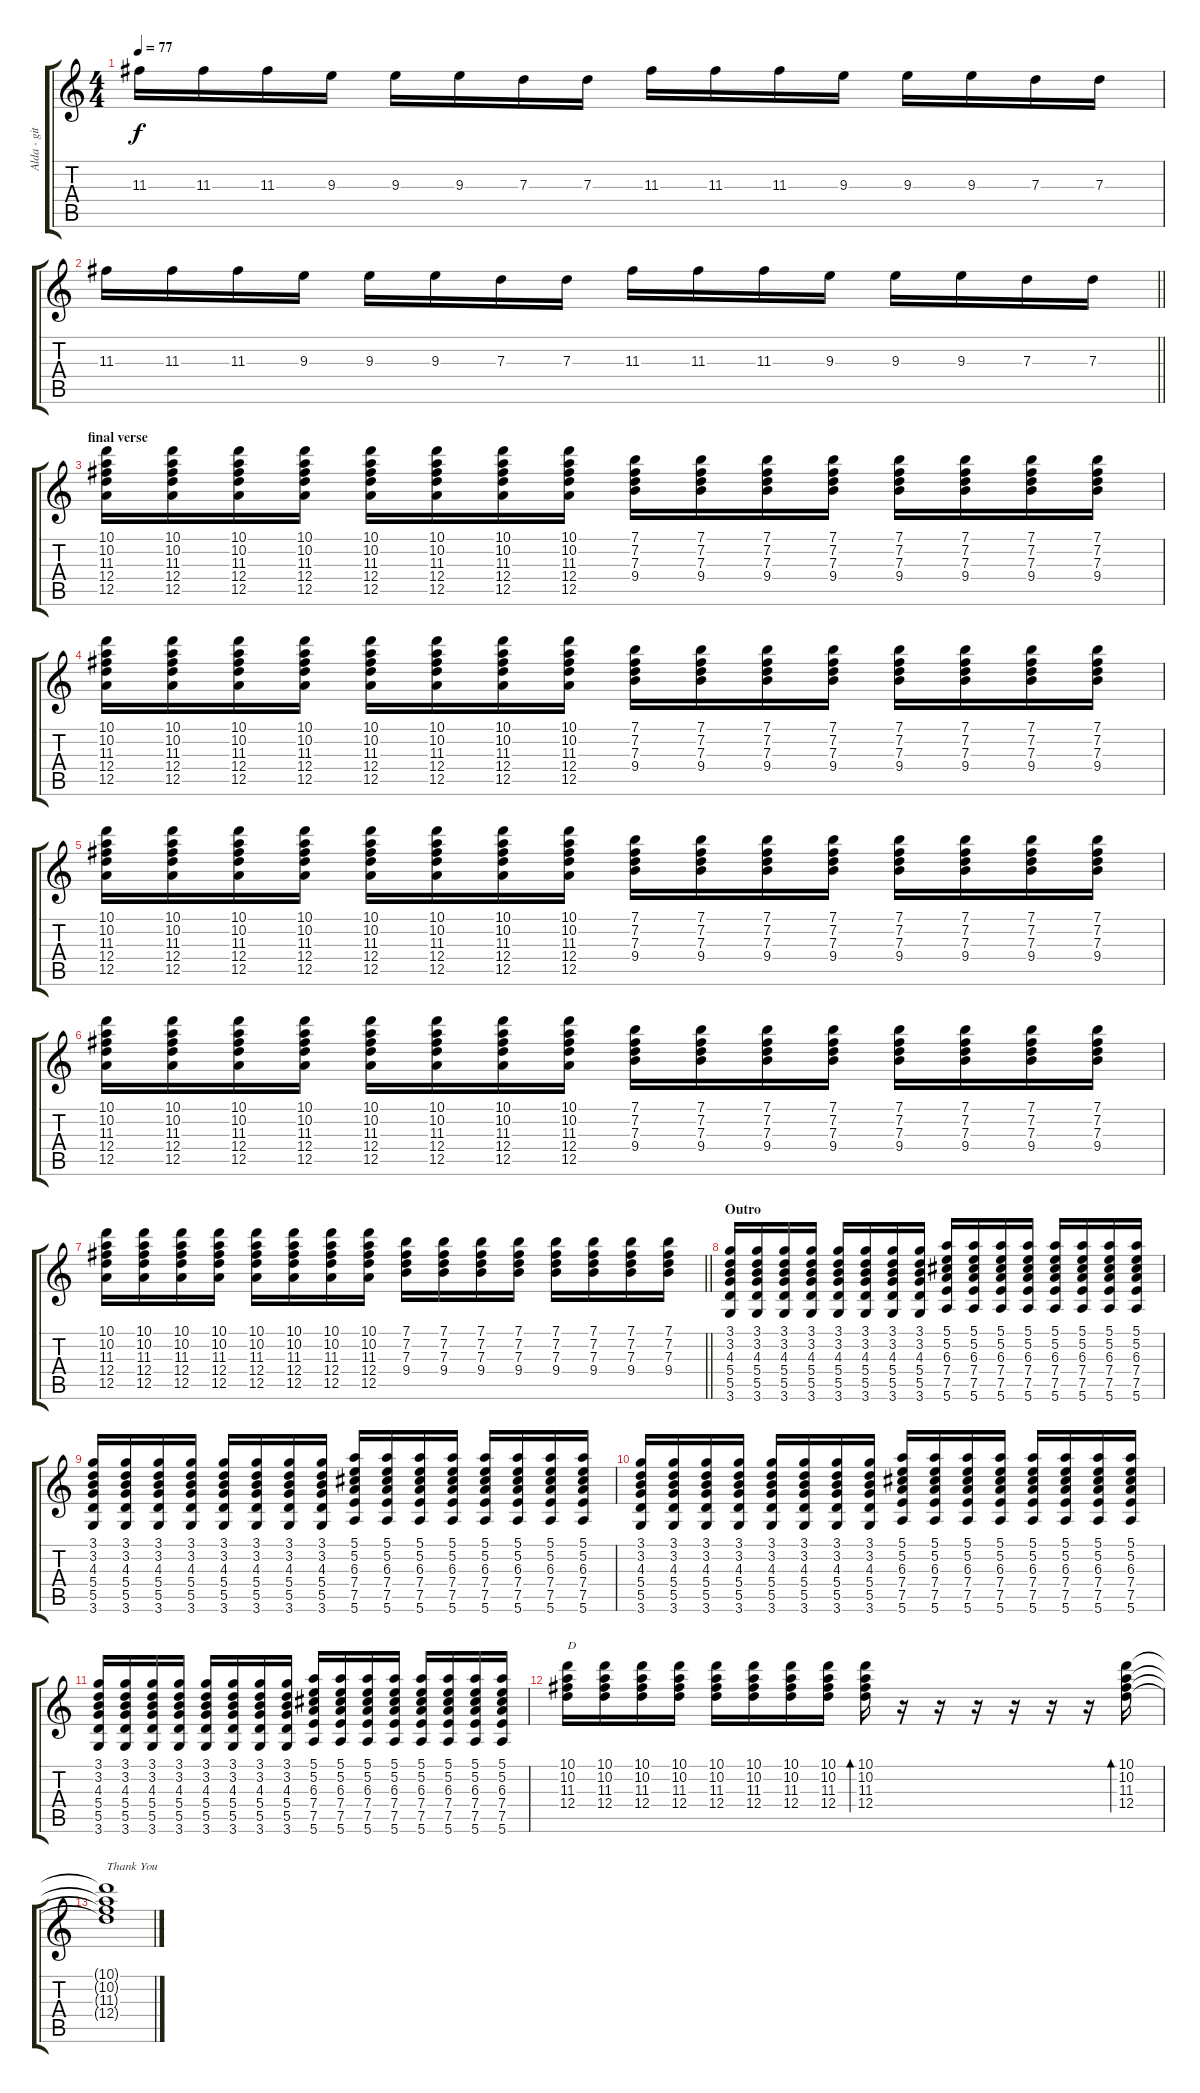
\track ("Alda - gitar 1" "Alda - git") {instrument electricguitarjazz}
\staff {score tabs}
\tuning (E4 B3 G3 D3 A2 E2) {hide}
\ts (4 4)
\tempo 77
\clef g2
\ks c
11.3.16{dy f} 11.3.16 11.3.16 9.3.16 9.3.16 9.3.16 7.3.16 7.3.16 11.3.16 11.3.16 11.3.16 9.3.16 9.3.16 9.3.16 7.3.16 7.3.16 |
\barLineRight lightlight
11.3.16 11.3.16 11.3.16 9.3.16 9.3.16 9.3.16 7.3.16 7.3.16 11.3.16 11.3.16 11.3.16 9.3.16 9.3.16 9.3.16 7.3.16 7.3.16 |
\section ("" "final verse")
(10.1 10.2 11.3 12.4 12.5).16{volume 14 balance 7 instrument electricguitarjazz} (10.1 10.2 11.3 12.4 12.5).16 (10.1 10.2 11.3 12.4 12.5).16 (10.1 10.2 11.3 12.4 12.5).16 (10.1 10.2 11.3 12.4 12.5).16 (10.1 10.2 11.3 12.4 12.5).16 (10.1 10.2 11.3 12.4 12.5).16 (10.1 10.2 11.3 12.4 12.5).16 (7.1 7.2 7.3 9.4).16 (7.1 7.2 7.3 9.4).16 (7.1 7.2 7.3 9.4).16 (7.1 7.2 7.3 9.4).16 (7.1 7.2 7.3 9.4).16 (7.1 7.2 7.3 9.4).16 (7.1 7.2 7.3 9.4).16 (7.1 7.2 7.3 9.4).16 |
(10.1 10.2 11.3 12.4 12.5).16 (10.1 10.2 11.3 12.4 12.5).16 (10.1 10.2 11.3 12.4 12.5).16 (10.1 10.2 11.3 12.4 12.5).16 (10.1 10.2 11.3 12.4 12.5).16 (10.1 10.2 11.3 12.4 12.5).16 (10.1 10.2 11.3 12.4 12.5).16 (10.1 10.2 11.3 12.4 12.5).16 (7.1 7.2 7.3 9.4).16 (7.1 7.2 7.3 9.4).16 (7.1 7.2 7.3 9.4).16 (7.1 7.2 7.3 9.4).16 (7.1 7.2 7.3 9.4).16 (7.1 7.2 7.3 9.4).16 (7.1 7.2 7.3 9.4).16 (7.1 7.2 7.3 9.4).16 |
(10.1 10.2 11.3 12.4 12.5).16 (10.1 10.2 11.3 12.4 12.5).16 (10.1 10.2 11.3 12.4 12.5).16 (10.1 10.2 11.3 12.4 12.5).16 (10.1 10.2 11.3 12.4 12.5).16 (10.1 10.2 11.3 12.4 12.5).16 (10.1 10.2 11.3 12.4 12.5).16 (10.1 10.2 11.3 12.4 12.5).16 (7.1 7.2 7.3 9.4).16 (7.1 7.2 7.3 9.4).16 (7.1 7.2 7.3 9.4).16 (7.1 7.2 7.3 9.4).16 (7.1 7.2 7.3 9.4).16 (7.1 7.2 7.3 9.4).16 (7.1 7.2 7.3 9.4).16 (7.1 7.2 7.3 9.4).16 |
(10.1 10.2 11.3 12.4 12.5).16 (10.1 10.2 11.3 12.4 12.5).16 (10.1 10.2 11.3 12.4 12.5).16 (10.1 10.2 11.3 12.4 12.5).16 (10.1 10.2 11.3 12.4 12.5).16 (10.1 10.2 11.3 12.4 12.5).16 (10.1 10.2 11.3 12.4 12.5).16 (10.1 10.2 11.3 12.4 12.5).16 (7.1 7.2 7.3 9.4).16 (7.1 7.2 7.3 9.4).16 (7.1 7.2 7.3 9.4).16 (7.1 7.2 7.3 9.4).16 (7.1 7.2 7.3 9.4).16 (7.1 7.2 7.3 9.4).16 (7.1 7.2 7.3 9.4).16 (7.1 7.2 7.3 9.4).16 |
\barLineRight lightlight
(10.1 10.2 11.3 12.4 12.5).16 (10.1 10.2 11.3 12.4 12.5).16 (10.1 10.2 11.3 12.4 12.5).16 (10.1 10.2 11.3 12.4 12.5).16 (10.1 10.2 11.3 12.4 12.5).16 (10.1 10.2 11.3 12.4 12.5).16 (10.1 10.2 11.3 12.4 12.5).16 (10.1 10.2 11.3 12.4 12.5).16 (7.1 7.2 7.3 9.4).16 (7.1 7.2 7.3 9.4).16 (7.1 7.2 7.3 9.4).16 (7.1 7.2 7.3 9.4).16 (7.1 7.2 7.3 9.4).16 (7.1 7.2 7.3 9.4).16 (7.1 7.2 7.3 9.4).16 (7.1 7.2 7.3 9.4).16 |
\section ("" "Outro")
(3.1 3.2 4.3 5.4 5.5 3.6).16{volume 13 balance 8} (3.1 3.2 4.3 5.4 5.5 3.6).16 (3.1 3.2 4.3 5.4 5.5 3.6).16 (3.1 3.2 4.3 5.4 5.5 3.6).16 (3.1 3.2 4.3 5.4 5.5 3.6).16 (3.1 3.2 4.3 5.4 5.5 3.6).16 (3.1 3.2 4.3 5.4 5.5 3.6).16 (3.1 3.2 4.3 5.4 5.5 3.6).16 (5.1 5.2 6.3 7.4 7.5 5.6).16 (5.1 5.2 6.3 7.4 7.5 5.6).16 (5.1 5.2 6.3 7.4 7.5 5.6).16 (5.1 5.2 6.3 7.4 7.5 5.6).16 (5.1 5.2 6.3 7.4 7.5 5.6).16 (5.1 5.2 6.3 7.4 7.5 5.6).16 (5.1 5.2 6.3 7.4 7.5 5.6).16 (5.1 5.2 6.3 7.4 7.5 5.6).16 |
(3.1 3.2 4.3 5.4 5.5 3.6).16{volume 13 balance 8} (3.1 3.2 4.3 5.4 5.5 3.6).16 (3.1 3.2 4.3 5.4 5.5 3.6).16 (3.1 3.2 4.3 5.4 5.5 3.6).16 (3.1 3.2 4.3 5.4 5.5 3.6).16 (3.1 3.2 4.3 5.4 5.5 3.6).16 (3.1 3.2 4.3 5.4 5.5 3.6).16 (3.1 3.2 4.3 5.4 5.5 3.6).16 (5.1 5.2 6.3 7.4 7.5 5.6).16 (5.1 5.2 6.3 7.4 7.5 5.6).16 (5.1 5.2 6.3 7.4 7.5 5.6).16 (5.1 5.2 6.3 7.4 7.5 5.6).16 (5.1 5.2 6.3 7.4 7.5 5.6).16 (5.1 5.2 6.3 7.4 7.5 5.6).16 (5.1 5.2 6.3 7.4 7.5 5.6).16 (5.1 5.2 6.3 7.4 7.5 5.6).16 |
(3.1 3.2 4.3 5.4 5.5 3.6).16{volume 13 balance 8} (3.1 3.2 4.3 5.4 5.5 3.6).16 (3.1 3.2 4.3 5.4 5.5 3.6).16 (3.1 3.2 4.3 5.4 5.5 3.6).16 (3.1 3.2 4.3 5.4 5.5 3.6).16 (3.1 3.2 4.3 5.4 5.5 3.6).16 (3.1 3.2 4.3 5.4 5.5 3.6).16 (3.1 3.2 4.3 5.4 5.5 3.6).16 (5.1 5.2 6.3 7.4 7.5 5.6).16 (5.1 5.2 6.3 7.4 7.5 5.6).16 (5.1 5.2 6.3 7.4 7.5 5.6).16 (5.1 5.2 6.3 7.4 7.5 5.6).16 (5.1 5.2 6.3 7.4 7.5 5.6).16 (5.1 5.2 6.3 7.4 7.5 5.6).16 (5.1 5.2 6.3 7.4 7.5 5.6).16 (5.1 5.2 6.3 7.4 7.5 5.6).16 |
(3.1 3.2 4.3 5.4 5.5 3.6).16{volume 13 balance 8} (3.1 3.2 4.3 5.4 5.5 3.6).16 (3.1 3.2 4.3 5.4 5.5 3.6).16 (3.1 3.2 4.3 5.4 5.5 3.6).16 (3.1 3.2 4.3 5.4 5.5 3.6).16 (3.1 3.2 4.3 5.4 5.5 3.6).16 (3.1 3.2 4.3 5.4 5.5 3.6).16 (3.1 3.2 4.3 5.4 5.5 3.6).16 (5.1 5.2 6.3 7.4 7.5 5.6).16 (5.1 5.2 6.3 7.4 7.5 5.6).16 (5.1 5.2 6.3 7.4 7.5 5.6).16 (5.1 5.2 6.3 7.4 7.5 5.6).16 (5.1 5.2 6.3 7.4 7.5 5.6).16 (5.1 5.2 6.3 7.4 7.5 5.6).16 (5.1 5.2 6.3 7.4 7.5 5.6).16 (5.1 5.2 6.3 7.4 7.5 5.6).16 |
(10.1 10.2 11.3 12.4).16{txt "D"} (10.1 10.2 11.3 12.4).16 (10.1 10.2 11.3 12.4).16 (10.1 10.2 11.3 12.4).16 (10.1 10.2 11.3 12.4).16 (10.1 10.2 11.3 12.4).16 (10.1 10.2 11.3 12.4).16 (10.1 10.2 11.3 12.4).16 (10.1 10.2 11.3 12.4).16{bd 60} r.16 r.16 r.16 r.16 r.16 r.16 (10.1 10.2 11.3 12.4).16{bd 120} |
(10.1{t} 10.2{t} 11.3{t} 12.4{t}).1{txt "Thank You"}
